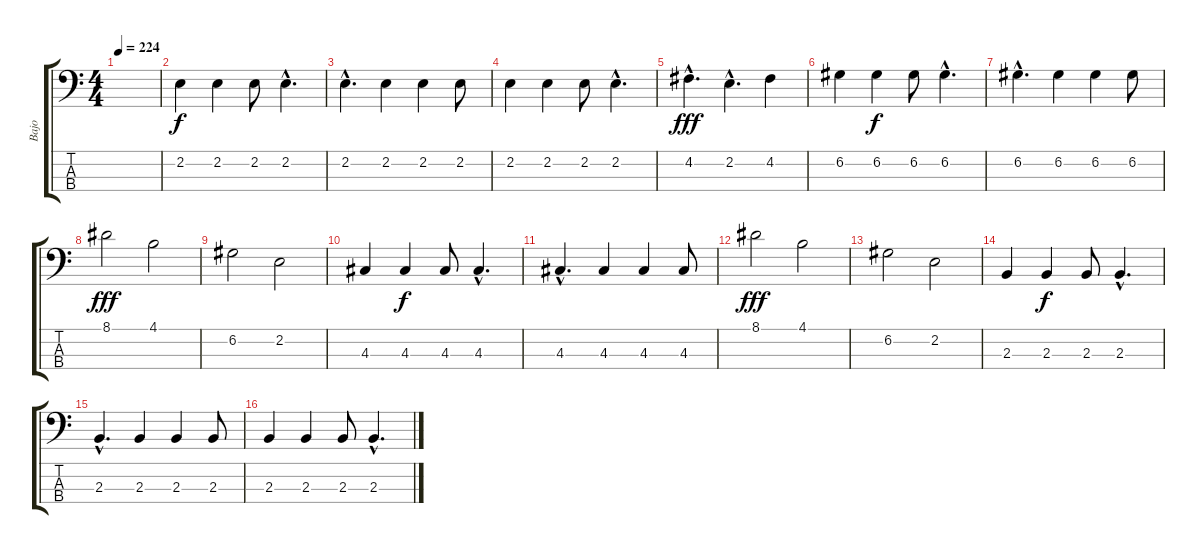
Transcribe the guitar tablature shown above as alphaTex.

\track ("Bajo" "Bajo") {instrument electricbasspick}
\staff {score tabs}
\tuning (G2 D2 A1 E1) {hide}
\ts (4 4)
\tempo 224
\clef f4
\ks c
|
2.2.4{volume 16} 2.2.4 2.2.8 2.2{hac}.4{d} |
2.2{hac}.4{d} 2.2.4 2.2.4 2.2.8 |
2.2.4 2.2.4 2.2.8 2.2{hac}.4{d} |
4.2{hac}.4{d dy fff volume 16} 2.2{hac}.4{d} 4.2.4 |
6.2.4 6.2.4{dy f volume 14} 6.2.8 6.2{hac}.4{d} |
6.2{hac}.4{d} 6.2.4 6.2.4 6.2.8 |
8.1.2{dy fff volume 16} 4.1.2 |
6.2.2 2.2.2 |
4.3.4 4.3.4{dy f volume 14} 4.3.8 4.3{hac}.4{d} |
4.3{hac}.4{d} 4.3.4 4.3.4 4.3.8 |
8.1.2{dy fff volume 16} 4.1.2 |
6.2.2 2.2.2 |
2.3.4 2.3.4{dy f volume 14} 2.3.8 2.3{hac}.4{d} |
2.3{hac}.4{d} 2.3.4 2.3.4 2.3.8 |
2.3.4 2.3.4 2.3.8 2.3{hac}.4{d}
